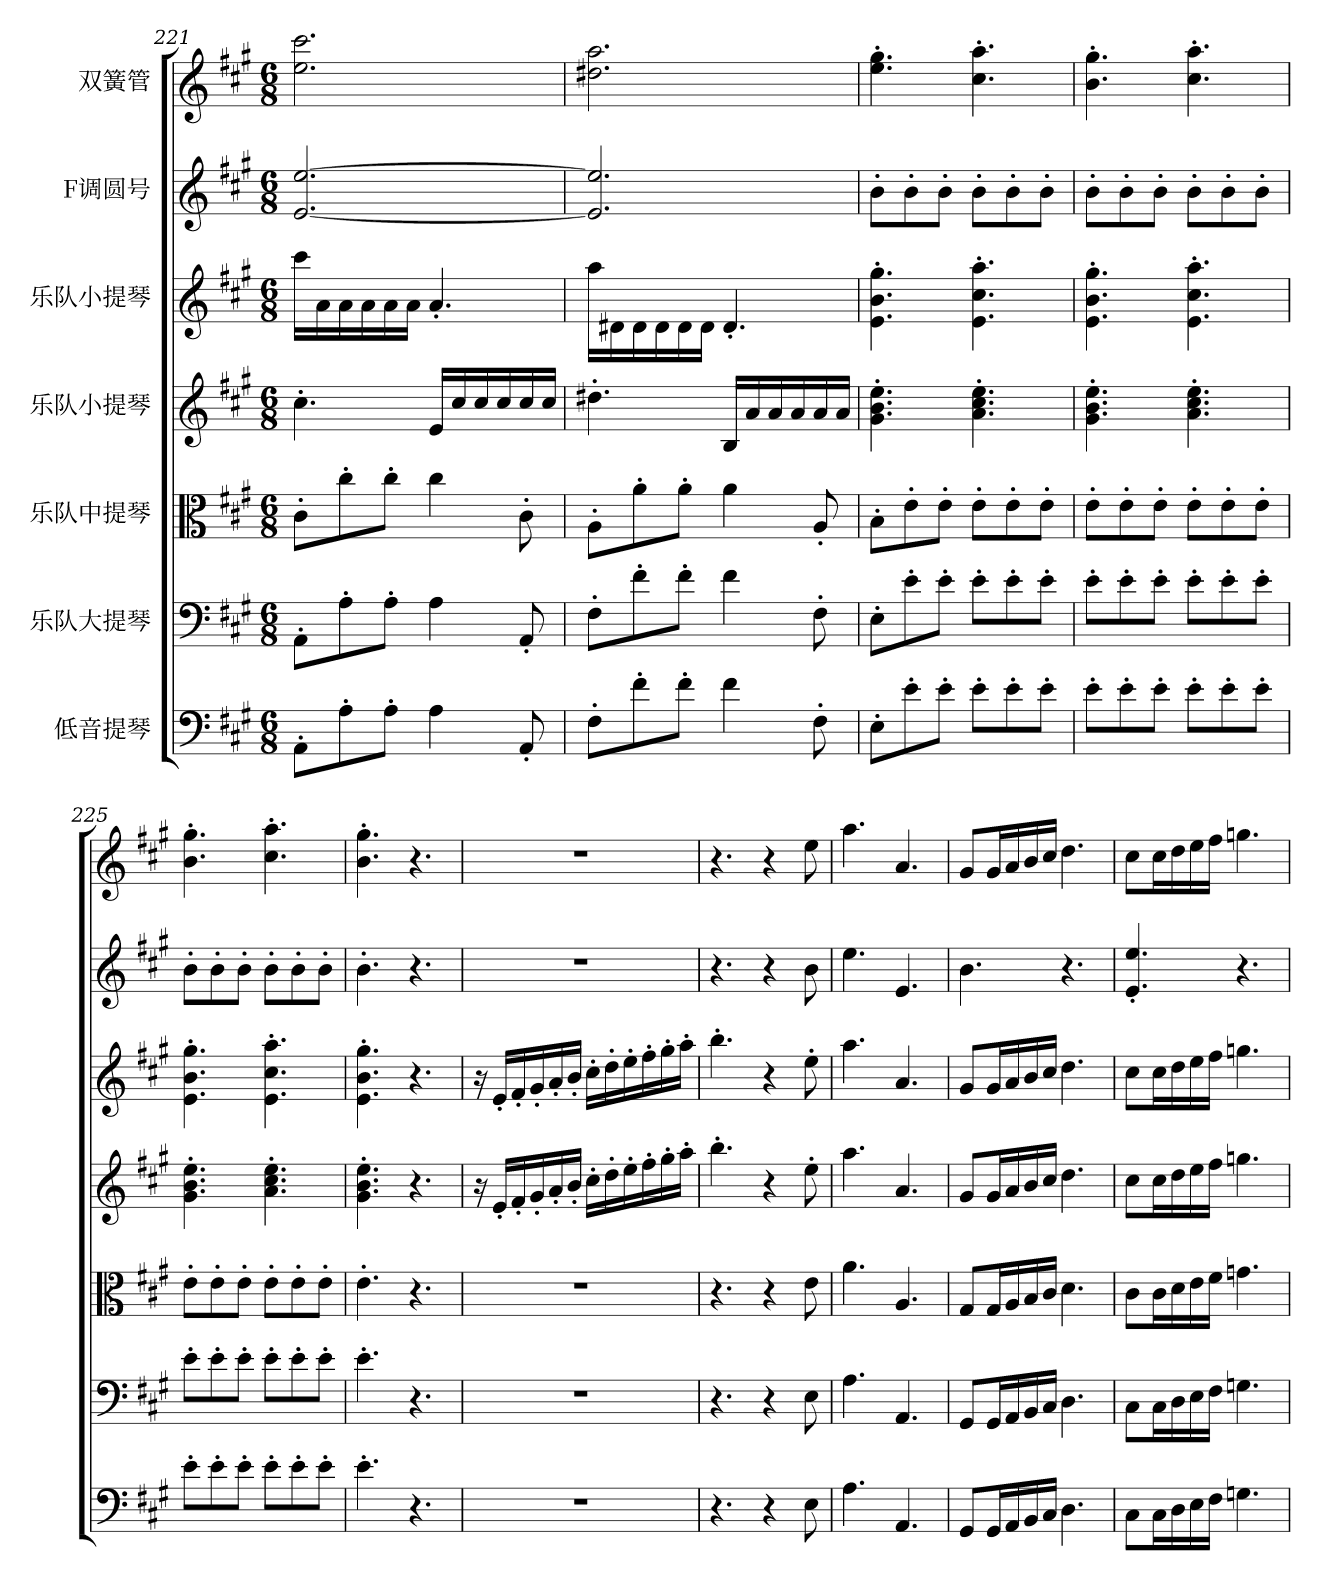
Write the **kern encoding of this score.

**kern	**kern	**kern	**kern	**kern	**kern	**kern
*part7	*part6	*part5	*part4	*part3	*part2	*part1
*staff7	*staff6	*staff5	*staff4	*staff3	*staff2	*staff1
*I"低音提琴	*I"乐队大提琴	*I"乐队中提琴	*I"乐队小提琴	*I"乐队小提琴	*I"F调圆号	*I"双簧管
*clefF4	*clefF4	*clefC3	*clefG2	*clefG2	*clefG2	*clefG2
*ITrd7c12	*	*	*	*	*ITrd4c7	*
*k[f#c#g#]	*k[f#c#g#]	*k[f#c#g#]	*k[f#c#g#]	*k[f#c#g#]	*k[f#c#]	*k[f#c#g#]
*M6/8	*M6/8	*M6/8	*M6/8	*M6/8	*M6/8	*M6/8
=221	=221	=221	=221	=221	=221	=221
8AAA'\L	8AA'\L	8c#'\L	4.cc#'\	16ccc#\LL	[2.A/ [2.a/	2.ee\ 2.ccc#\
.	.	.	.	16a\	.	.
8AA'\	8A'\	8cc#'\	.	16a\	.	.
.	.	.	.	16a\	.	.
8AA'\J	8A'\J	8cc#'\J	.	16a\	.	.
.	.	.	.	16a\JJ	.	.
4AA\	4A\	4cc#\	16e/LL	4.a'/	.	.
.	.	.	16cc#/	.	.	.
.	.	.	16cc#/	.	.	.
.	.	.	16cc#/	.	.	.
8AAA'/	8AA'/	8c#'\	16cc#/	.	.	.
.	.	.	16cc#/JJ	.	.	.
!!LO:PB:g=z
=222	=222	=222	=222	=222	=222	=222
8FF#'\L	8F#'\L	8A'\L	4.dd#X'\	16aa\LL	2.A/] 2.a/]	2.dd#X\ 2.aa\
.	.	.	.	16d#X\	.	.
8F#'\	8f#'\	8a'\	.	16d#\	.	.
.	.	.	.	16d#\	.	.
8F#'\J	8f#'\J	8a'\J	.	16d#\	.	.
.	.	.	.	16d#\JJ	.	.
4F#\	4f#\	4a\	16B/LL	4.d#'/	.	.
.	.	.	16a/	.	.	.
.	.	.	16a/	.	.	.
.	.	.	16a/	.	.	.
8FF#'\	8F#'\	8A'/	16a/	.	.	.
.	.	.	16a/JJ	.	.	.
=223	=223	=223	=223	=223	=223	=223
8EE'\L	8E'\L	8B'\L	4.g#\' 4.b\' 4.ee\'	4.e\' 4.b\' 4.gg#\'	8e'\L	4.ee\' 4.gg#\'
8E'\	8e'\	8e'\	.	.	8e'\	.
8E'\J	8e'\J	8e'\J	.	.	8e'\J	.
8E'\L	8e'\L	8e'\L	4.a\' 4.cc#\' 4.ee\'	4.e\' 4.cc#\' 4.aa\'	8e'\L	4.cc#\' 4.aa\'
8E'\	8e'\	8e'\	.	.	8e'\	.
8E'\J	8e'\J	8e'\J	.	.	8e'\J	.
=224	=224	=224	=224	=224	=224	=224
8E'\L	8e'\L	8e'\L	4.g#\' 4.b\' 4.ee\'	4.e\' 4.b\' 4.gg#\'	8e'\L	4.b\' 4.gg#\'
8E'\	8e'\	8e'\	.	.	8e'\	.
8E'\J	8e'\J	8e'\J	.	.	8e'\J	.
8E'\L	8e'\L	8e'\L	4.a\' 4.cc#\' 4.ee\'	4.e\' 4.cc#\' 4.aa\'	8e'\L	4.cc#\' 4.aa\'
8E'\	8e'\	8e'\	.	.	8e'\	.
8E'\J	8e'\J	8e'\J	.	.	8e'\J	.
=225	=225	=225	=225	=225	=225	=225
8E'\L	8e'\L	8e'\L	4.g#\' 4.b\' 4.ee\'	4.e\' 4.b\' 4.gg#\'	8e'\L	4.b\' 4.gg#\'
8E'\	8e'\	8e'\	.	.	8e'\	.
8E'\J	8e'\J	8e'\J	.	.	8e'\J	.
8E'\L	8e'\L	8e'\L	4.a\' 4.cc#\' 4.ee\'	4.e\' 4.cc#\' 4.aa\'	8e'\L	4.cc#\' 4.aa\'
8E'\	8e'\	8e'\	.	.	8e'\	.
8E'\J	8e'\J	8e'\J	.	.	8e'\J	.
!!LO:PB:g=z
=226	=226	=226	=226	=226	=226	=226
4.E'\	4.e'\	4.e'\	4.g#\' 4.b\' 4.ee\'	4.e\' 4.b\' 4.gg#\'	4.e'\	4.b\' 4.gg#\'
4.r	4.r	4.r	4.r	4.r	4.r	4.r
=227	=227	=227	=227	=227	=227	=227
2.r	2.r	2.r	16r	16r	2.r	2.r
.	.	.	16e'/LL	16e'/LL	.	.
.	.	.	16f#'/	16f#'/	.	.
.	.	.	16g#'/	16g#'/	.	.
.	.	.	16a'/	16a'/	.	.
.	.	.	16b'/JJ	16b'/JJ	.	.
.	.	.	16cc#'\LL	16cc#'\LL	.	.
.	.	.	16dd'\	16dd'\	.	.
.	.	.	16ee'\	16ee'\	.	.
.	.	.	16ff#'\	16ff#'\	.	.
.	.	.	16gg#'\	16gg#'\	.	.
.	.	.	16aa'\JJ	16aa'\JJ	.	.
=228	=228	=228	=228	=228	=228	=228
*	*	*	*	*	*	*MM153
4.r	4.r	4.r	4.bb'\	4.bb'\	4.r	4.r
4r	4r	4r	4r	4r	4r	4r
8EE\	8E\	8e\	8ee'\	8ee'\	8e\	8ee\
=229	=229	=229	=229	=229	=229	=229
*	*	*	*	*	*	*MM159
4.AA\	4.A\	4.a\	4.aa\	4.aa\	4.a\	4.aa\
4.AAA/	4.AA/	4.A/	4.a/	4.a/	4.A/	4.a/
=230	=230	=230	=230	=230	=230	=230
8GGG#/L	8GG#/L	8G#/L	8g#/L	8g#/L	4.e\	8g#/L
16GGG#/L	16GG#/L	16G#/L	16g#/L	16g#/L	.	16g#/L
16AAA/	16AA/	16A/	16a/	16a/	.	16a/
16BBB/	16BB/	16B/	16b/	16b/	.	16b/
16CC#/JJ	16C#/JJ	16c#/JJ	16cc#/JJ	16cc#/JJ	.	16cc#/JJ
4.DD\	4.D\	4.d\	4.dd\	4.dd\	4.r	4.dd\
=231	=231	=231	=231	=231	=231	=231
8CC#\L	8C#\L	8c#\L	8cc#\L	8cc#\L	4.A/' 4.a/'	8cc#\L
16CC#\L	16C#\L	16c#\L	16cc#\L	16cc#\L	.	16cc#\L
16DD\	16D\	16d\	16dd\	16dd\	.	16dd\
16EE\	16E\	16e\	16ee\	16ee\	.	16ee\
16FF#\JJ	16F#\JJ	16f#\JJ	16ff#\JJ	16ff#\JJ	.	16ff#\JJ
4.GGn\	4.Gn\	4.gn\	4.ggn\	4.ggn\	4.r	4.ggn\
=	=	=	=	=	=	=
*-	*-	*-	*-	*-	*-	*-
